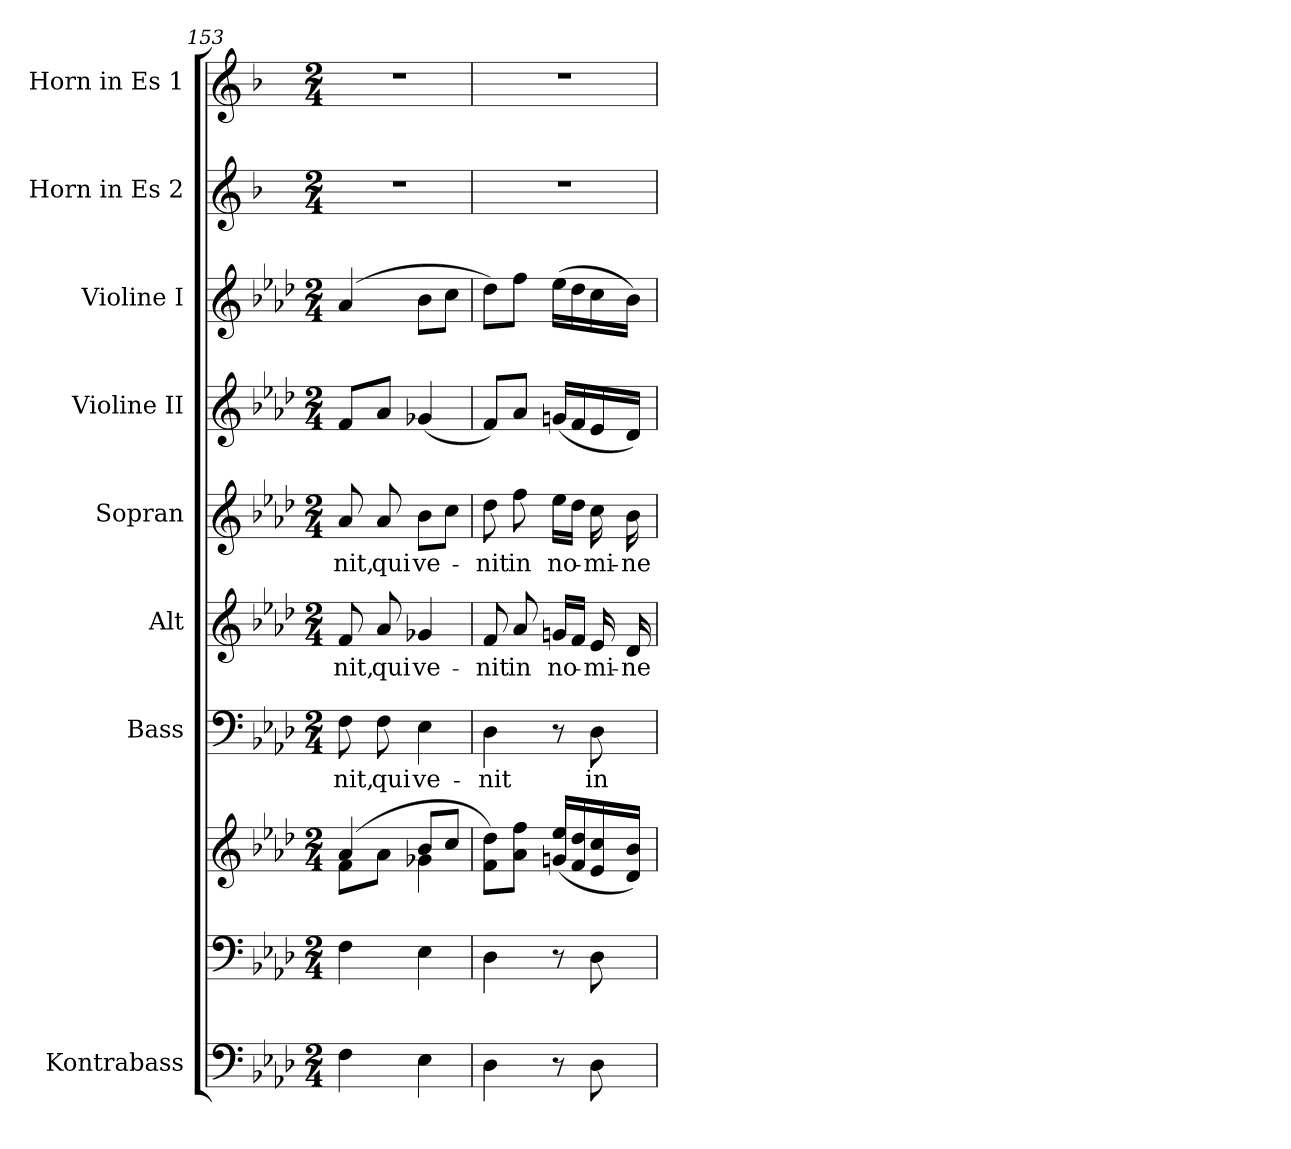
**kern	**kern	**kern	**kern	**text	**kern	**text	**kern	**text	**kern	**kern	**kern	**kern
*part9	*part8	*part8	*part7	*part7	*part6	*part6	*part5	*part5	*part4	*part3	*part2	*part1
*staff10	*staff9	*staff8	*staff7	*staff7	*staff6	*staff6	*staff5	*staff5	*staff4	*staff3	*staff2	*staff1
*I"Kontrabass	*	*	*I"Bass	*	*I"Alt	*	*I"Sopran	*	*I"Violine II	*I"Violine I	*I"Horn in Es 2	*I"Horn in Es 1
*I'Kb.	*	*	*I'B.	*	*I'A.	*	*I'S.	*	*I'Vl. II	*I'Vl. I	*	*
*clefF4	*clefF4	*clefG2	*clefF4	*	*clefG2	*	*clefG2	*	*clefG2	*clefG2	*clefG2	*clefG2
*ITrd7c12	*	*	*	*	*	*	*	*	*	*	*ITrd5c9	*ITrd5c9
*k[b-e-a-d-]	*k[b-e-a-d-]	*k[b-e-a-d-]	*k[b-e-a-d-]	*	*k[b-e-a-d-]	*	*k[b-e-a-d-]	*	*k[b-e-a-d-]	*k[b-e-a-d-]	*k[b-e-a-d-]	*k[b-e-a-d-]
*A-:	*A-:	*A-:	*A-:	*	*A-:	*	*A-:	*	*A-:	*A-:	*A-:	*A-:
*M2/4	*M2/4	*M2/4	*M2/4	*	*M2/4	*	*M2/4	*	*M2/4	*M2/4	*M2/4	*M2/4
=153	=153	=153	=153	=153	=153	=153	=153	=153	=153	=153	=153	=153
*	*	*^	*	*	*	*	*	*	*	*	*	*
!	!	!	!	!	!LO:LY:b	!	!LO:LY:b	!	!LO:LY:b	!	!	!	!
4FF\	4F\	(4a-/	8f\L	8F\	-nit,	8f/	-nit,	8a-/	-nit,	8f/L	(4a-/	2r	2r
!	!	!	!	!	!LO:LY:b	!	!LO:LY:b	!	!LO:LY:b	!	!	!	!
.	.	.	8a-\J	8F\	qui	8a-/	qui	8a-/	qui	8a-/J	.	.	.
!	!	!	!	!	!LO:LY:b	!	!LO:LY:b	!	!LO:LY:b	!	!	!	!
4EE-\	4E-\	8b-/L	4g-X\	4E-\	ve-	4g-X/	ve-	8b-\L	ve-	(<4g-X/	8b-\L	.	.
.	.	8cc/J	.	.	.	.	.	8cc\J	.	.	8cc\J	.	.
*	*	*v	*v	*	*	*	*	*	*	*	*	*	*
=154	=154	=154	=154	=154	=154	=154	=154	=154	=154	=154	=154	=154
!	!	!	!	!LO:LY:b	!	!LO:LY:b	!	!LO:LY:b	!	!	!	!
4DD-\	4D-\	8f\ 8dd-\L)	4D-\	-nit	8f/	-nit	8dd-\	-nit	8f/L)	8dd-\L)	2r	2r
!	!	!	!	!	!	!LO:LY:b	!	!LO:LY:b	!	!	!	!
.	.	8a-\ 8ff\J	.	.	8a-/	in	8ff\	in	8a-/J	8ff\J	.	.
!	!	!	!	!	!	!LO:LY:b	!	!LO:LY:b	!	!	!	!
8r	8r	(<16gn/ 16ee-/LL	8r	.	16gn/LL	no-	16ee-\LL	no-	(<16gn/LL	(>16ee-\LL	.	.
.	.	16f/ 16dd-/	.	.	16f/JJ	.	16dd-\JJ	.	16f/	16dd-\	.	.
!	!	!	!	!LO:LY:b	!	!LO:LY:b	!	!LO:LY:b	!	!	!	!
8DD-\	8D-\	16e-/ 16cc/	8D-\	in	16e-/	-mi-	16cc\	-mi-	16e-/	16cc\	.	.
!	!	!	!	!	!	!LO:LY:b	!	!LO:LY:b	!	!	!	!
.	.	16d-/ 16b-/JJ)	.	.	16d-/	-ne	16b-\	-ne	16d-/JJ)	16b-\JJ)	.	.
=	=	=	=	=	=	=	=	=	=	=	=	=
*-	*-	*-	*-	*-	*-	*-	*-	*-	*-	*-	*-	*-
